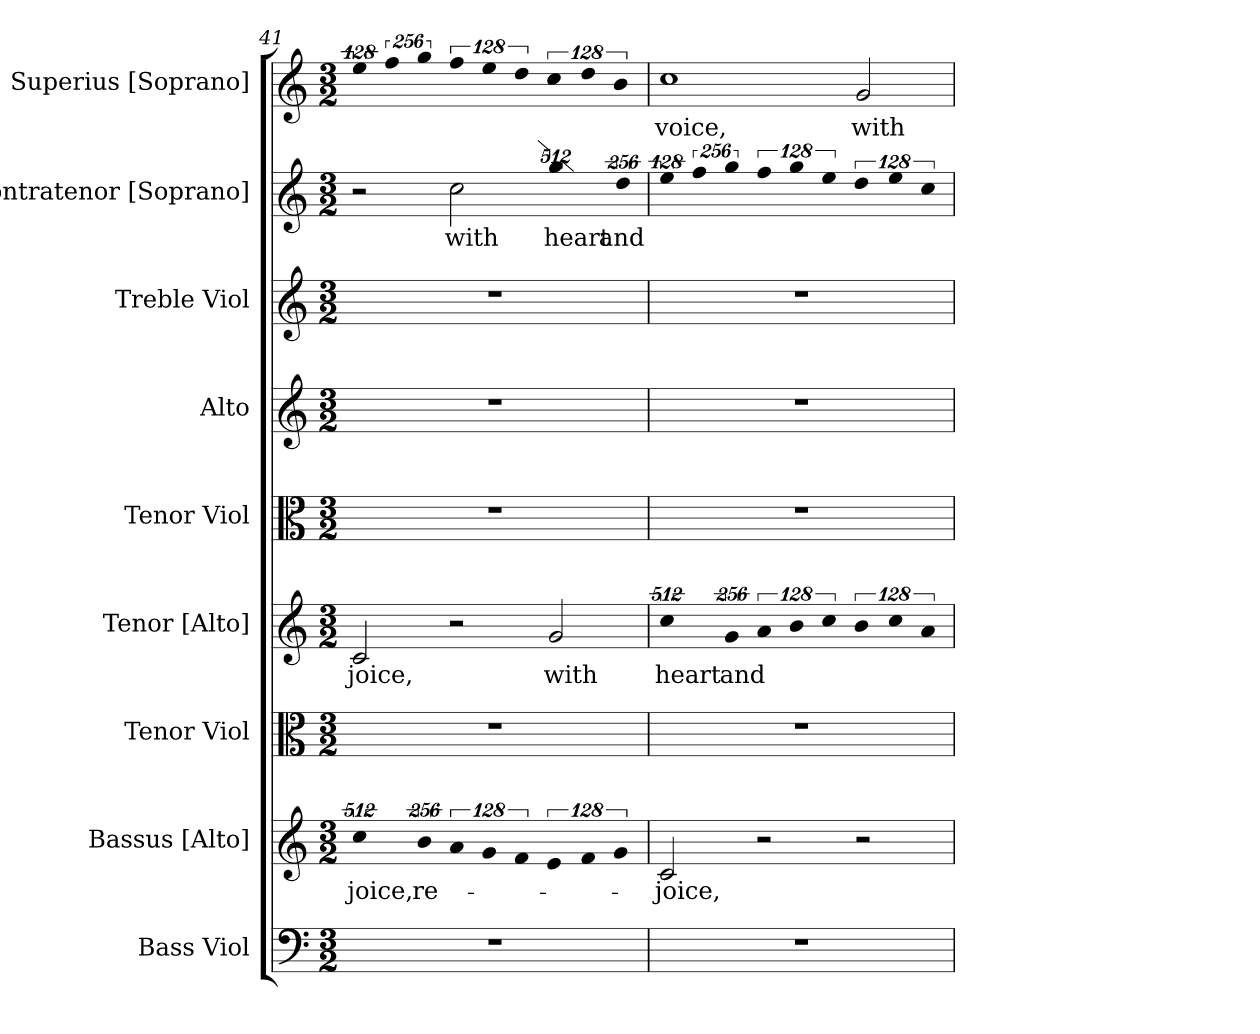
**kern	**kern	**text	**kern	**kern	**text	**kern	**kern	**kern	**kern	**text	**kern	**text
*part9	*part8	*part8	*part7	*part6	*part6	*part5	*part4	*part3	*part2	*part2	*part1	*part1
*staff9	*staff8	*staff8	*staff7	*staff6	*staff6	*staff5	*staff4	*staff3	*staff2	*staff2	*staff1	*staff1
*I"Bass Viol	*I"Bassus [Alto]	*	*I"Tenor Viol	*I"Tenor [Alto]	*	*I"Tenor Viol	*I"Alto	*I"Treble Viol	*I"Contratenor [Soprano]	*	*I"Superius [Soprano]	*
*I'B.V.	*I'Alto	*	*I'T.V.	*I'Alto	*	*I'T.V.	*I'A.	*I'Tr. V.	*I'Soprano	*	*I'Soprano	*
*clefF4	*clefG2	*	*clefC3	*clefG2	*	*clefC3	*clefG2	*clefG2	*clefG2	*	*clefG2	*
*k[]	*k[]	*	*k[]	*k[]	*	*k[]	*k[]	*k[]	*k[]	*	*k[]	*
*C:	*C:	*	*C:	*C:	*	*C:	*C:	*C:	*C:	*	*C:	*
*M3/2	*M3/2	*	*M3/2	*M3/2	*	*M3/2	*M3/2	*M3/2	*M3/2	*	*M3/2	*
=41	=41	=41	=41	=41	=41	=41	=41	=41	=41	=41	=41	=41
!LO:N:vis=1	!LO:N:vis=2	!	!	!	!	!	!	!	!	!	!	!
!	!	!LO:LY:b:color=#000000	!LO:N:vis=1	!	!	!	!	!	!	!	!	!
!	!	!	!	!	!LO:LY:b:color=#000000	!LO:N:vis=1	!LO:N:vis=1	!LO:N:vis=1	!	!	!LO:N:vis=4	!
1.r	1024%341cci\	-joice,	1.r	2ci/	-joice,	1.r	1.r	1.r	2r	.	512%85eei\	.
!	!	!	!	!	!	!	!	!	!	!	!LO:N:vis=4	!
.	.	.	.	.	.	.	.	.	.	.	1024%171ffi\	.
!	!LO:N:vis=4	!	!	!	!	!	!	!	!	!	!	!
!	!	!LO:LY:b:color=#000000	!	!	!	!	!	!	!	!	!LO:N:vis=4	!
.	1024%171bi/	re-	.	.	.	.	.	.	.	.	1024%171ggi\	.
!	!LO:N:vis=4	!	!	!	!	!	!	!	!	!	!	!
!	!	!	!	!	!	!	!	!	!	!LO:LY:b:color=#000000	!LO:N:vis=4	!
.	512%85ai/	.	.	2r	.	.	.	.	2cci\	with	512%85ffi\	.
!	!LO:N:vis=4	!	!	!	!	!	!	!	!	!	!LO:N:vis=4	!
.	1024%171gi/	.	.	.	.	.	.	.	.	.	1024%171eei\	.
!	!LO:N:vis=4	!	!	!	!	!	!	!	!	!	!LO:N:vis=4	!
.	1024%171fi/	.	.	.	.	.	.	.	.	.	1024%171ddi\	.
!	!LO:N:vis=4	!	!	!	!	!	!	!	!	!	!	!
!	!	!	!	!	!LO:LY:b:color=#000000	!	!	!	!LO:N:vis=2	!	!	!
!	!	!	!	!	!	!	!	!	!	!LO:LY:b:color=#000000	!LO:N:vis=4	!
.	512%85ei/	.	.	2gi/	with	.	.	.	1024%341ggi\	heart	512%85cci\	.
!	!LO:N:vis=4	!	!	!	!	!	!	!	!	!	!LO:N:vis=4	!
.	1024%171fi/	.	.	.	.	.	.	.	.	.	1024%171ddi\	.
!	!LO:N:vis=4	!	!	!	!	!	!	!	!LO:N:vis=4	!	!	!
!	!	!	!	!	!	!	!	!	!	!LO:LY:b:color=#000000	!LO:N:vis=4	!
.	1024%171gi/	.	.	.	.	.	.	.	1024%171ddi\	and	1024%171bi\	.
!!LO:LB:g=z
=42	=42	=42	=42	=42	=42	=42	=42	=42	=42	=42	=42	=42
!LO:N:vis=1	!	!	!	!	!	!	!	!	!	!	!	!
!	!	!LO:LY:b:color=#000000	!LO:N:vis=1	!LO:N:vis=2	!	!	!	!	!	!	!	!
!	!	!	!	!	!LO:LY:b:color=#000000	!LO:N:vis=1	!LO:N:vis=1	!LO:N:vis=1	!LO:N:vis=4	!	!	!
!	!	!	!	!	!	!	!	!	!	!	!	!LO:LY:b:color=#000000
1.r	2ci/	-joice,	1.r	1024%341cci\	heart	1.r	1.r	1.r	512%85eei\	.	1cci	voice,
!	!	!	!	!	!	!	!	!	!LO:N:vis=4	!	!	!
.	.	.	.	.	.	.	.	.	1024%171ffi\	.	.	.
!	!	!	!	!LO:N:vis=4	!	!	!	!	!	!	!	!
!	!	!	!	!	!LO:LY:b:color=#000000	!	!	!	!LO:N:vis=4	!	!	!
.	.	.	.	1024%171gi/	and	.	.	.	1024%171ggi\	.	.	.
!	!	!	!	!LO:N:vis=4	!	!	!	!	!LO:N:vis=4	!	!	!
.	2r	.	.	512%85ai/	.	.	.	.	512%85ffi\	.	.	.
!	!	!	!	!LO:N:vis=4	!	!	!	!	!LO:N:vis=4	!	!	!
.	.	.	.	1024%171bi/	.	.	.	.	1024%171ggi\	.	.	.
!	!	!	!	!LO:N:vis=4	!	!	!	!	!LO:N:vis=4	!	!	!
.	.	.	.	1024%171cci\	.	.	.	.	1024%171eei\	.	.	.
!	!	!	!	!LO:N:vis=4	!	!	!	!	!LO:N:vis=4	!	!	!
!	!	!	!	!	!	!	!	!	!	!	!	!LO:LY:b:color=#000000
.	2r	.	.	512%85bi\	.	.	.	.	512%85ddi\	.	2gi/	with
!	!	!	!	!LO:N:vis=4	!	!	!	!	!LO:N:vis=4	!	!	!
.	.	.	.	1024%171cci\	.	.	.	.	1024%171eei\	.	.	.
!	!	!	!	!LO:N:vis=4	!	!	!	!	!LO:N:vis=4	!	!	!
.	.	.	.	1024%171ai/	.	.	.	.	1024%171cci\	.	.	.
=	=	=	=	=	=	=	=	=	=	=	=	=
*-	*-	*-	*-	*-	*-	*-	*-	*-	*-	*-	*-	*-
